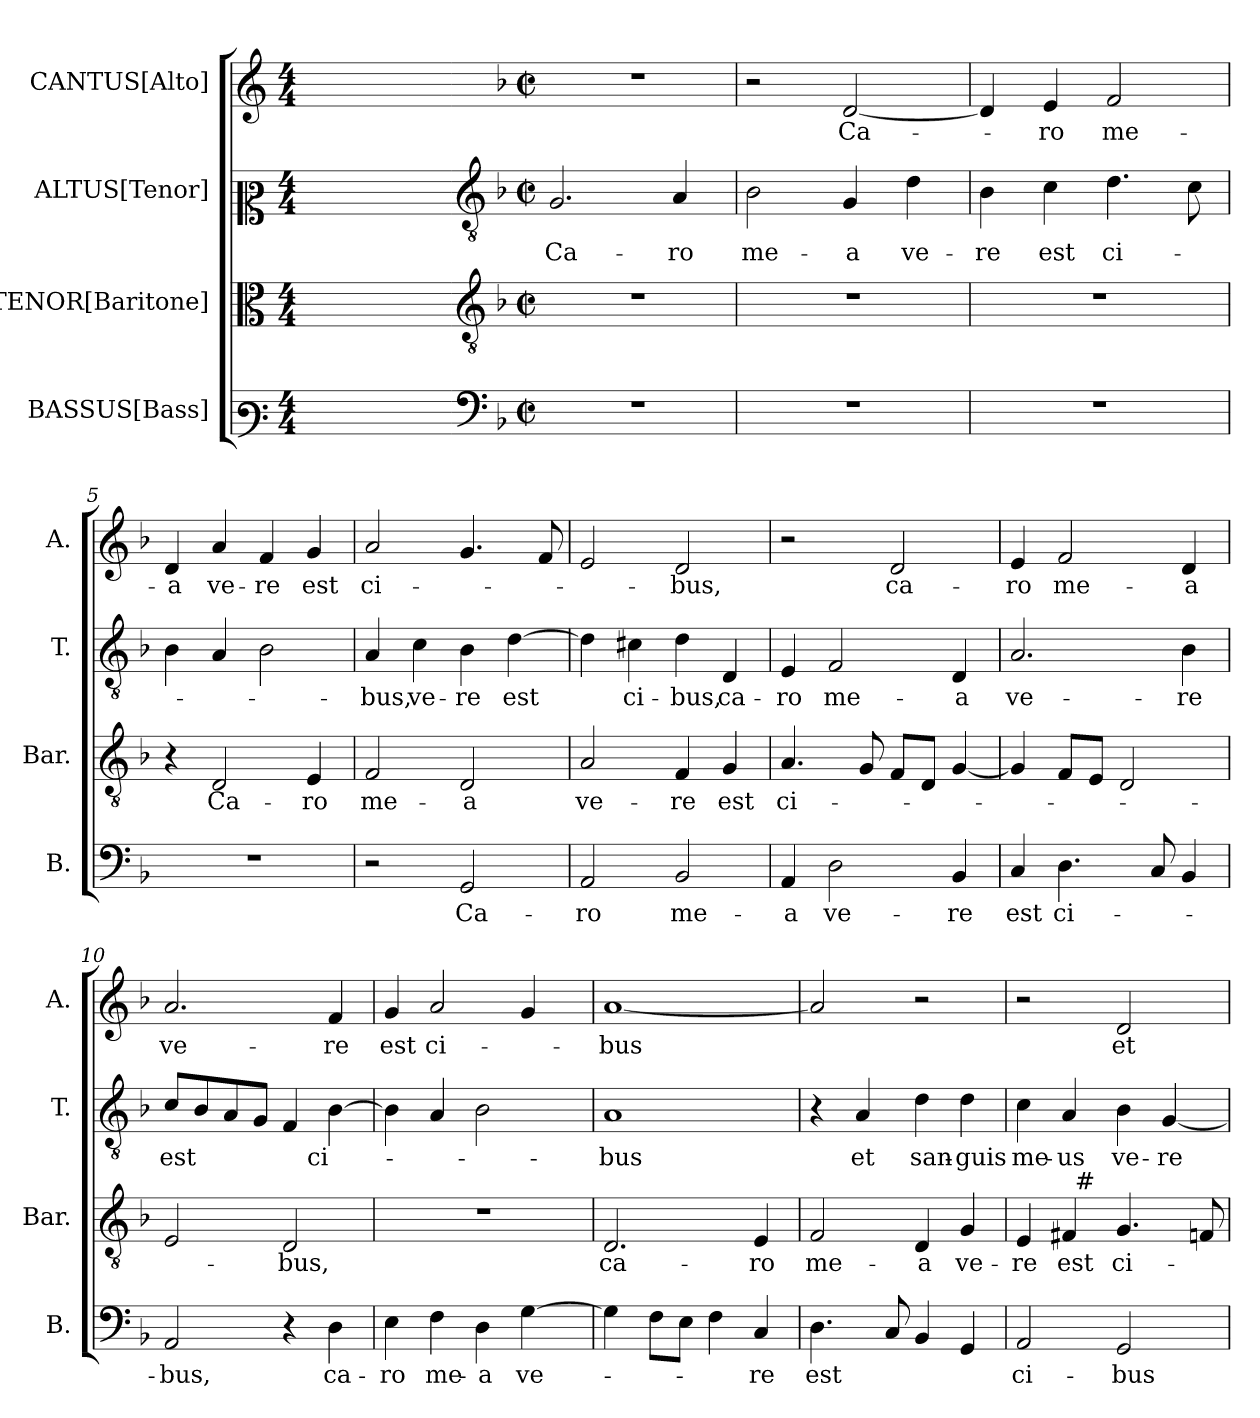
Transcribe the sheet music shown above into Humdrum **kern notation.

**kern	**text	**kern	**text	**kern	**text	**kern	**text
*part4	*part4	*part3	*part3	*part2	*part2	*part1	*part1
*staff4	*staff4	*staff3	*staff3	*staff2	*staff2	*staff1	*staff1
*I"BASSUS[Bass]	*	*I"TENOR[Baritone]	*	*I"ALTUS[Tenor]	*	*I"CANTUS[Alto]	*
*I'B.	*	*I'Bar.	*	*I'T.	*	*I'A.	*
*clefF3	*	*clefC3	*	*clefC2	*	*clefG2	*
*	*	*ITrd7c12	*	*ITrd7c12	*	*	*
*k[]	*	*k[]	*	*k[]	*	*k[]	*
*a:	*	*a:	*	*a:	*	*a:	*
*M4/4	*	*M4/4	*	*M4/4	*	*M4/4	*
=1	=1	=1	=1	=1	=1	=1	=1
1ryy	.	1ryy	.	1ryy	.	1ryy	.
=2-	=2-	=2-	=2-	=2-	=2-	=2-	=2-
*clefF4	*	*clefGv2	*	*clefGv2	*	*	*
*k[b-]	*	*k[b-]	*	*k[b-]	*	*k[b-]	*
*F:	*	*F:	*	*F:	*	*F:	*
*M2/2	*	*M2/2	*	*M2/2	*	*M2/2	*
*met(c|)	*	*met(c|)	*	*met(c|)	*	*met(c|)	*
!	!	!	!	!	!LO:LY:b	!	!
1r	.	1r	.	2.GG/	Ca-	1r	.
!	!	!	!	!	!LO:LY:b	!	!
.	.	.	.	4AA/	-ro	.	.
=3	=3	=3	=3	=3	=3	=3	=3
!	!	!	!	!	!LO:LY:b	!	!
1r	.	1r	.	2BB-\	me-	2r	.
!	!	!	!	!	!LO:LY:b	!	!LO:LY:b
.	.	.	.	4GG/	-a	[<2d/	Ca-
!	!	!	!	!	!LO:LY:b	!	!
.	.	.	.	4D\	ve-	.	.
=4	=4	=4	=4	=4	=4	=4	=4
!	!	!	!	!	!LO:LY:b	!	!
1r	.	1r	.	4BB-\	-re	4d/]	.
!	!	!	!	!	!LO:LY:b	!	!LO:LY:b
.	.	.	.	4C\	est	4e/	-ro
!	!	!	!	!	!LO:LY:b	!	!LO:LY:b
.	.	.	.	4.D\	ci-	2f/	me-
.	.	.	.	8C\	.	.	.
=5	=5	=5	=5	=5	=5	=5	=5
!	!	!	!	!	!	!	!LO:LY:b
1r	.	4r	.	4BB-\	.	4d/	-a
!	!	!	!LO:LY:b	!	!	!	!LO:LY:b
.	.	2DD/	Ca-	4AA/	.	4a/	ve-
!	!	!	!	!	!	!	!LO:LY:b
.	.	.	.	2BB-\	.	4f/	-re
!	!	!	!LO:LY:b	!	!	!	!LO:LY:b
.	.	4EE/	-ro	.	.	4g/	est
=6	=6	=6	=6	=6	=6	=6	=6
!	!	!	!LO:LY:b	!	!LO:LY:b	!	!LO:LY:b
2r	.	2FF/	me-	4AA/	-bus,	2a/	ci-
!	!	!	!	!	!LO:LY:b	!	!
.	.	.	.	4C\	ve-	.	.
!	!LO:LY:b	!	!LO:LY:b	!	!LO:LY:b	!	!
2GG/	Ca-	2DD/	-a	4BB-\	-re	4.g/	.
!	!	!	!	!	!LO:LY:b	!	!
.	.	.	.	[>4D\	est	.	.
.	.	.	.	.	.	8f/	.
=7	=7	=7	=7	=7	=7	=7	=7
!	!LO:LY:b	!	!LO:LY:b	!	!	!	!
2AA/	-ro	2AA/	ve-	4D\]	.	2e/	.
!	!	!	!	!	!LO:LY:b	!	!
.	.	.	.	4C#X\	ci-	.	.
!	!LO:LY:b	!	!LO:LY:b	!	!LO:LY:b	!	!LO:LY:b
2BB-/	me-	4FF/	-re	4D\	-bus,	2d/	-bus,
!	!	!	!LO:LY:b	!	!LO:LY:b	!	!
.	.	4GG/	est	4DD/	ca-	.	.
=8	=8	=8	=8	=8	=8	=8	=8
!	!LO:LY:b	!	!LO:LY:b	!	!LO:LY:b	!	!
4AA/	-a	4.AA/	ci-	4EE/	-ro	2r	.
!	!LO:LY:b	!	!	!	!LO:LY:b	!	!
2D\	ve-	.	.	2FF/	me-	.	.
.	.	8GG/	.	.	.	.	.
!	!	!	!	!	!	!	!LO:LY:b
.	.	8FF/L	.	.	.	2d/	ca-
.	.	8DD/J	.	.	.	.	.
!	!LO:LY:b	!	!	!	!LO:LY:b	!	!
4BB-/	-re	[<4GG/	.	4DD/	-a	.	.
!!LO:LB:g=z
=9	=9	=9	=9	=9	=9	=9	=9
!	!LO:LY:b	!	!	!	!LO:LY:b	!	!LO:LY:b
4C/	est	4GG/]	.	2.AA/	ve-	4e/	-ro
!	!LO:LY:b	!	!	!	!	!	!LO:LY:b
4.D\	ci-	8FF/L	.	.	.	2f/	me-
.	.	8EE/J	.	.	.	.	.
.	.	2DD/	.	.	.	.	.
8C/	.	.	.	.	.	.	.
!	!	!	!	!	!LO:LY:b	!	!LO:LY:b
4BB-/	.	.	.	4BB-\	-re	4d/	-a
=10	=10	=10	=10	=10	=10	=10	=10
!	!LO:LY:b	!	!	!	!LO:LY:b	!	!LO:LY:b
2AA/	-bus,	2EE/	.	8C/L	est	2.a/	ve-
.	.	.	.	8BB-/	.	.	.
.	.	.	.	8AA/	.	.	.
.	.	.	.	8GG/J	.	.	.
!	!	!	!LO:LY:b	!	!	!	!
4r	.	2DD/	-bus,	4FF/	.	.	.
!	!LO:LY:b	!	!	!	!LO:LY:b	!	!LO:LY:b
4D\	ca-	.	.	[>4BB-\	ci-	4f/	-re
=11	=11	=11	=11	=11	=11	=11	=11
!	!LO:LY:b	!	!	!	!	!	!LO:LY:b
4E\	-ro	1r	.	4BB-\]	.	4g/	est
!	!LO:LY:b	!	!	!	!	!	!LO:LY:b
4F\	me-	.	.	4AA/	.	2a/	ci-
!	!LO:LY:b	!	!	!	!	!	!
4D\	-a	.	.	2BB-\	.	.	.
!	!LO:LY:b	!	!	!	!	!	!
[>4G\	ve-	.	.	.	.	4g/	.
=12	=12	=12	=12	=12	=12	=12	=12
!	!	!	!LO:LY:b	!	!LO:LY:b	!	!LO:LY:b
4G\]	.	2.DD/	ca-	1AA	-bus	[<1a	-bus
8F\L	.	.	.	.	.	.	.
8E\J	.	.	.	.	.	.	.
4F\	.	.	.	.	.	.	.
!	!LO:LY:b	!	!LO:LY:b	!	!	!	!
4C/	-re	4EE/	-ro	.	.	.	.
=13	=13	=13	=13	=13	=13	=13	=13
!	!LO:LY:b	!	!LO:LY:b	!	!	!	!
4.D\	est	2FF/	me-	4r	.	2a/]	.
!	!	!	!	!	!LO:LY:b	!	!
.	.	.	.	4AA/	et	.	.
8C/	.	.	.	.	.	.	.
!	!	!	!LO:LY:b	!	!LO:LY:b	!	!
4BB-/	.	4DD/	-a	4D\	san-	2r	.
!	!	!	!LO:LY:b	!	!LO:LY:b	!	!
4GG/	.	4GG/	ve-	4D\	-guis	.	.
=14	=14	=14	=14	=14	=14	=14	=14
!	!LO:LY:b	!	!LO:LY:b	!	!LO:LY:b	!	!
*	*	*^	*	*	*	*	*
2AA/	ci-	4EE/	4ryy	-re	4C\	me-	2r	.
!	!	!	!	!LO:LY:b	!	!LO:LY:b	!	!
.	.	4FF#/	32ryy	est	4AA/	-us	.	.
!	!	!	!LO:TX:a:t=#	!	!	!	!	!
.	.	.	2ryy	.	.	.	.	.
!	!LO:LY:b	!	!	!LO:LY:b	!	!LO:LY:b	!	!LO:LY:b
2GG/	-bus	4.GG/	.	ci-	4BB-\	ve-	2d/	et
!	!	!	!	!	!	!LO:LY:b	!	!
.	.	.	.	.	[<4GG/	-re	.	.
.	.	.	8..ryy	.	.	.	.	.
.	.	8FFn/	.	.	.	.	.	.
*	*	*v	*v	*	*	*	*	*
=	=	=	=	=	=	=	=
*-	*-	*-	*-	*-	*-	*-	*-
